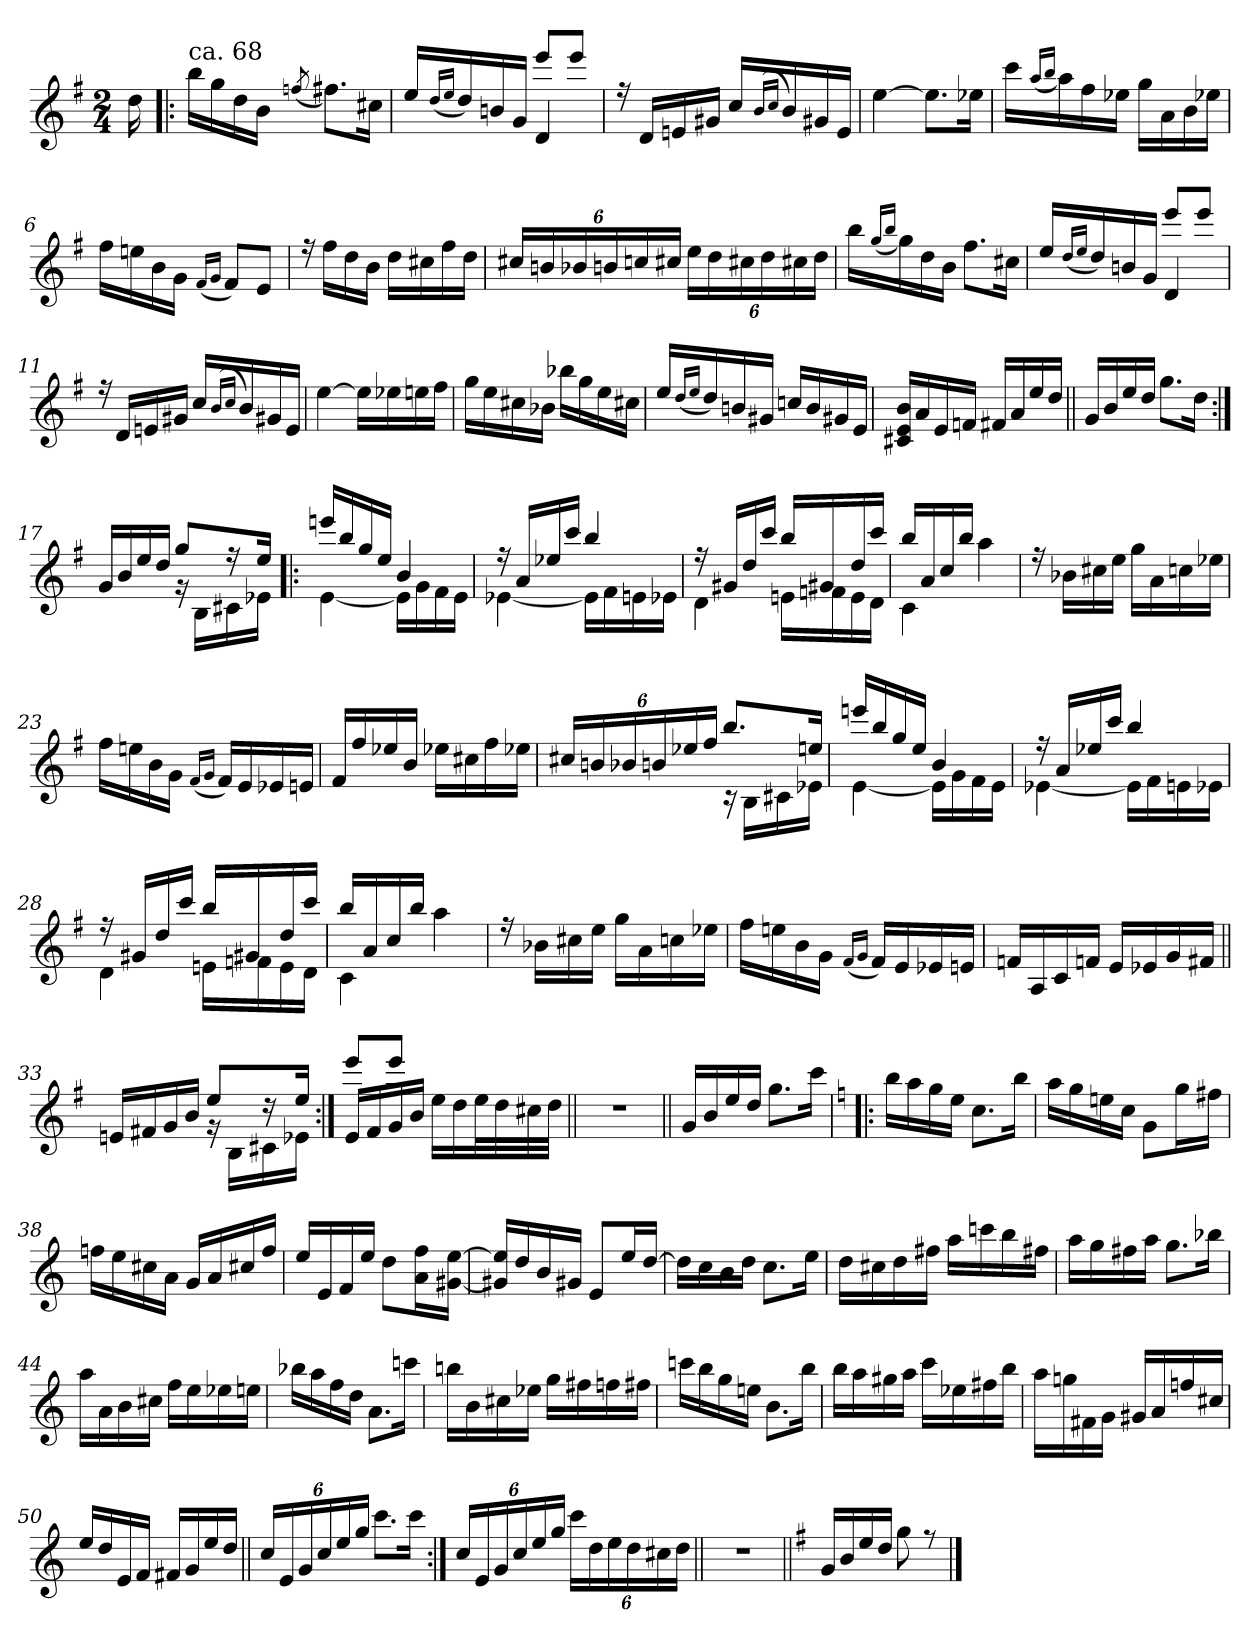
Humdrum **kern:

**kern
*part1
*staff1
*clefG2
*k[f#]
*G:
*M2/4
=
16dd\
=1!|:
*^
!LO:TX:a:t=ca. 68	!
16bb\LL	4ryy
16gg\	.
16dd\	.
16b\JJ	.
(<8qffn/	.
8.ff#X\L)	4ryy
16cc#X\Jk	.
=2	=2
*	*^
16ee/LL	4ryy	4ryy
(<16qdd/LL	.	.
16qee/JJ	.	.
16dd/)	.	.
16bn/	.	.
16g/JJ	.	.
4d/	8ryy	8eee!/L
.	8ryy	8eee!/J
*	*v	*v
=3	=3
16ree	2ryy
16d/LL	.
16en/	.
16g#X/JJ	.
16cc/LL	.
(<16qb/LL	.
16qcc/JJ	.
16b/)	.
16g#X/	.
16e/JJ	.
=4	=4
[<4ee\	2ryy
8.ee\L]	.
16ee-X\Jk	.
!!LO:LB:g=z	!!
=5	=5
16ccc\LL	4ryy
(<16qaa/LL	.
16qbb/JJ	.
16aa\)	.
16ff#\	.
16ee-X\JJ	.
16gg\LL	4ryy
16a\	.
16b\	.
16ee-X\JJ	.
=6	=6
16ff#\LL	4ryy
16een\	.
16b\	.
16g\JJ	.
(<16qf#/LL	.
16qg/JJ	.
8f#/L)	4ryy
8e/J	.
=7	=7
16ree	4ryy
16ff#\LL	.
16dd\	.
16b\JJ	.
16dd\LL	4ryy
16cc#X\	.
16ff#\	.
16dd\JJ	.
=8	=8
24cc#X/LL	4ryy
24bn/	.
24b-X/	.
24bn/	.
24ccn/	.
24cc#X/JJ	.
24ee\LL	4ryy
24dd\	.
24cc#X\	.
24dd\	.
24cc#X\	.
24dd\JJ	.
!!LO:LB:g=z	!!
=9	=9
16bb\LL	4ryy
(<16qgg/LL	.
16qbb/JJ	.
16gg\)	.
16dd\	.
16b\JJ	.
8.ff#\L	4ryy
16cc#X\Jk	.
=10	=10
*	*^
16ee/LL	4ryy	4ryy
(<16qdd/LL	.	.
16qee/JJ	.	.
16dd/)	.	.
16bn/	.	.
16g/JJ	.	.
4d/	8ryy	8eee!/L
.	8ryy	8eee!/J
*	*v	*v
=11	=11
16ree	2ryy
16d/LL	.
16en/	.
16g#X/JJ	.
16cc/LL	.
(<16qb/LL	.
16qcc/JJ	.
16b/)	.
16g#X/	.
16e/JJ	.
=12	=12
[<4ee\	2ryy
16ee\LL]	.
16ee-X\	.
16een\	.
16ff#\JJ	.
!!LO:LB:g=z	!!
=13	=13
16gg\LL	2ryy
16ee\	.
16cc#X\	.
16b-X\JJ	.
16bb-X\LL	.
16gg\	.
16ee\	.
16cc#X\JJ	.
=14	=14
16ee/LL	4ryy
(<16qdd/LL	.
16qee/JJ	.
16dd/)	.
16bn/	.
16g#X/JJ	.
16ccn/LL	4ryy
16b/	.
16g#X/	.
16e/JJ	.
=15	=15
16c#X/ 16e/ 16b/LL	4ryy
16a/	.
16e/	.
16fn/JJ	.
16f#X/LL	4ryy
16a/	.
16ee/	.
16dd/JJ	.
=16||	=16||
16g/LL	2ryy
16b/	.
16ee/	.
16dd/JJ	.
8.gg\L	.
16dd\Jk	.
!!LO:LB:g=z	!!
=17:|!	=17:|!
*	*^
16g/LL	4ryy	2ryy
16b/	.	.
16ee/	.	.
16dd/JJ	.	.
8gg/L	16rf	.
.	16B!\LL	.
16r	16c#X!\	.
16ee/Jk	16e-X!\JJ	.
=18!|:	=18!|:	=18!|:
16eeen/LL	[<4e!\	2ryy
16bb/	.	.
16gg/	.	.
16ee/JJ	.	.
4b/	16e!\LL]	.
.	16g!\	.
.	16f#!\	.
.	16e!\JJ	.
=19	=19	=19
16ree	[<4e-X!\	2ryy
16a/LL	.	.
16ee-X/	.	.
16ccc/JJ	.	.
4bb/	16e-!\LL]	.
.	16f#!\	.
.	16en!\	.
.	16e-X!\JJ	.
=20	=20	=20
16ree	4d!\	4ryy
16g#X/LL	.	.
16dd/	.	.
16ccc/JJ	.	.
16bb/LL	16en!\LL	4ryy
16g#X/	16fn!\	.
16dd/	16e!\	.
16ccc/JJ	16d!\JJ	.
!!LO:LB:g=z	!!	!!
=21	=21	=21
16bb/LL	4c!\	2ryy
16a/	.	.
16cc/	.	.
16bb/JJ	.	.
4aa\	4ryy	.
*	*v	*v
=22	=22
16ree	4ryy
16b-X\LL	.
16cc#X\	.
16ee\JJ	.
16gg\LL	4ryy
16a\	.
16ccn\	.
16ee-X\JJ	.
=23	=23
16ff#\LL	4ryy
16een\	.
16b\	.
16g\JJ	.
(<16qf#/LL	.
16qg/JJ	.
16f#/LL)	4ryy
16e/	.
16e-X/	.
16en/JJ	.
=24	=24
16f#/LL	4ryy
16ff#/	.
16ee-X/	.
16b/JJ	.
16ee-X\LL	4ryy
16cc#X\	.
16ff#\	.
16ee-X\JJ	.
!!LO:LB:g=z	!!
=25	=25
*	*^
24cc#X/LL	4ryy	4ryy
24bn/	.	.
24b-X/	.	.
24bn/	.	.
24ee-X/	.	.
24ff#/JJ	.	.
8.bb/L	16rB	4ryy
.	16B!\LL	.
.	16c#X!\	.
16een/Jk	16e-X!\JJ	.
=26	=26	=26
16eeen/LL	[<4e!\	2ryy
16bb/	.	.
16gg/	.	.
16ee/JJ	.	.
4b/	16e!\LL]	.
.	16g!\	.
.	16f#!\	.
.	16e!\JJ	.
=27	=27	=27
16ree	[<4e-X!\	2ryy
16a/LL	.	.
16ee-X/	.	.
16ccc/JJ	.	.
4bb/	16e-!\LL]	.
.	16f#!\	.
.	16en!\	.
.	16e-X!\JJ	.
=28	=28	=28
16ree	4d!\	4ryy
16g#X/LL	.	.
16dd/	.	.
16ccc/JJ	.	.
16bb/LL	16en!\LL	4ryy
16g#X/	16fn!\	.
16dd/	16e!\	.
16ccc/JJ	16d!\JJ	.
!!LO:LB:g=z	!!	!!
=29	=29	=29
16bb/LL	4c!\	2ryy
16a/	.	.
16cc/	.	.
16bb/JJ	.	.
4aa\	4ryy	.
*	*v	*v
=30	=30
16ree	4ryy
16b-X\LL	.
16cc#X\	.
16ee\JJ	.
16gg\LL	4ryy
16a\	.
16ccn\	.
16ee-X\JJ	.
=31	=31
16ff#\LL	4ryy
16een\	.
16b\	.
16g\JJ	.
(<16qf#/LL	.
16qg/JJ	.
16f#/LL)	4ryy
16e/	.
16e-X/	.
16en/JJ	.
=32	=32
16fn/LL	4ryy
16A/	.
16c/	.
16fn/JJ	.
16e/LL	4ryy
16e-X/	.
16g/	.
16f#X/JJ	.
!!LO:PB:g=z	!!
=33||	=33||
*	*^
16en/LL	4ryy	2ryy
16f#X/	.	.
16g/	.	.
16b/JJ	.	.
8ee/L	16rf	.
.	16B!\LL	.
16rdd	16c#X!\	.
16ee/Jk	16e-X!\JJ	.
=34:|!	=34:|!	=34:|!
16e/LL	8ryy	8eee!/L
16f#/	.	.
16g/	8ryy	8eee!/J
16b/JJ	.	.
16ee\LL	4ryy	4ryy
16dd\	.	.
32ee\L	.	.
32dd\	.	.
32cc#X\	.	.
32dd\JJJ	.	.
*v	*v	*v
=34X341||
2r
=35||
*^
16g/LL	4ryy
16b/	.
16ee/	.
16dd/JJ	.
8.gg\L	4ryy
16ccc\Jk	.
!!LO:LB:g=z	!!
=36!|:	=36!|:
*k[]	*
*C:	*
16bb\LL	4ryy
16aa\	.
16gg\	.
16ee\JJ	.
8.cc\L	4ryy
16bb\Jk	.
=37	=37
16aa\LL	2ryy
16gg\	.
16een\	.
16cc\JJ	.
8g\L	.
16gg\L	.
16ff#X\JJ	.
=38	=38
16ffn\LL	4ryy
16ee\	.
16cc#X\	.
16a\JJ	.
16g/LL	4ryy
16a/	.
16cc#X/	.
16ff/JJ	.
=39	=39
16ee/LL	4ryy
16e/	.
16f/	.
16ee/JJ	.
8dd\L	4ryy
16a\ 16ff\L	.
[<16g#X\ [<16ee\JJ	.
!!LO:LB:g=z	!!
=40	=40
16g#X/] 16een/]LL	2ryy
16dd/	.
16b/	.
16g#X/JJ	.
8e/L	.
16ee/L	.
[>16dd/JJ	.
=41	=41
16dd\LL]	2ryy
16cc\	.
16b\	.
16dd\JJ	.
8.cc\L	.
16ee\Jk	.
=42	=42
16dd\LL	2ryy
16cc#X\	.
16dd\	.
16ff#X\JJ	.
16aa\LL	.
16cccn\	.
16bb\	.
16ff#X\JJ	.
=43	=43
16aa\LL	2ryy
16gg\	.
16ff#X\	.
16aa\JJ	.
8.gg\L	.
16bb-X\Jk	.
!!LO:LB:g=z	!!
=44	=44
16aa\LL	4ryy
16a\	.
16b\	.
16cc#X\JJ	.
16ff\LL	4ryy
16ee\	.
16ee-X\	.
16een\JJ	.
=45	=45
16bb-X\LL	2ryy
16aa\	.
16ff\	.
16dd\JJ	.
8.a\L	.
16cccn\Jk	.
=46	=46
16bbn\LL	4ryy
16b\	.
16cc#X\	.
16ee-X\JJ	.
16gg\LL	4ryy
16ff#X\	.
16ffn\	.
16ff#X\JJ	.
=47	=47
16cccn\LL	2ryy
16bb\	.
16gg\	.
16een\JJ	.
8.b\L	.
16bb\Jk	.
!!LO:LB:g=z	!!
=48	=48
16bb\LL	4ryy
16aa\	.
16gg#X\	.
16aa\JJ	.
16ccc\LL	4ryy
16ee-X\	.
16ff#X\	.
16bb\JJ	.
=49	=49
16aa\LL	4ryy
16ggn\	.
16f#X\	.
16g\JJ	.
16g#X/LL	4ryy
16a/	.
16ffn/	.
16cc#X/JJ	.
=50	=50
16ee/LL	4ryy
16dd/	.
16e/	.
16f/JJ	.
16f#X/LL	4ryy
16g/	.
16ee/	.
16dd/JJ	.
=51||	=51||
24cc/LL	2ryy
24e/	.
24g/	.
24cc/	.
24ee/	.
24gg/JJ	.
8.ccc\L	.
16ccc\Jk	.
!!LO:LB:g=z	!!
=52:|!	=52:|!
24cc/LL	4ryy
24e/	.
24g/	.
24cc/	.
24ee/	.
24gg/JJ	.
24ccc\LL	4ryy
24dd\	.
24ee\	.
24dd\	.
24cc#X\	.
24dd\JJ	.
*v	*v
=52X522||
2r
=53||
*k[f#]
*G:
*^
16g/LL	2ryy
16b/	.
16ee/	.
16dd/JJ	.
8gg\	.
8ree	.
*v	*v
==
*-
